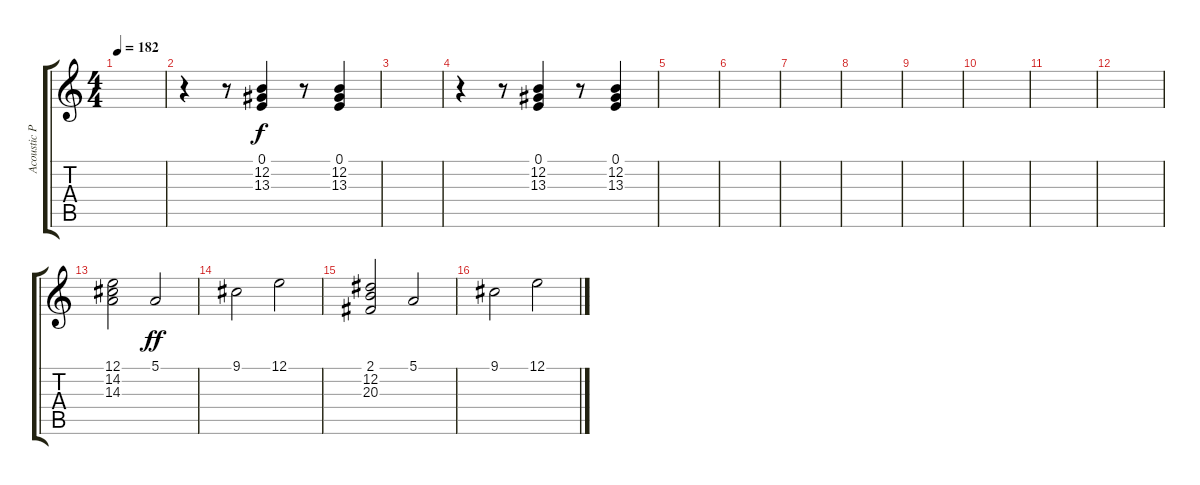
\track ("Acoustic Piano" "Acoustic P") {instrument acousticgrandpiano}
\staff {score tabs}
\tuning (E4 B3 G3 D3 A2 E2) {hide}
\ts (4 4)
\tempo 182
\clef g2
\ks c
|
r.4 r.8 (0.1 12.2 13.3).4 r.8 (0.1 12.2 13.3).4 |
|
r.4 r.8 (0.1 12.2 13.3).4 r.8 (0.1 12.2 13.3).4 |
|
|
|
|
|
|
|
|
(12.1 14.2 14.3).2 5.1.2{dy ff} |
9.1.2 12.1.2 |
(2.1 12.2 20.3).2 5.1.2 |
9.1.2 12.1.2
